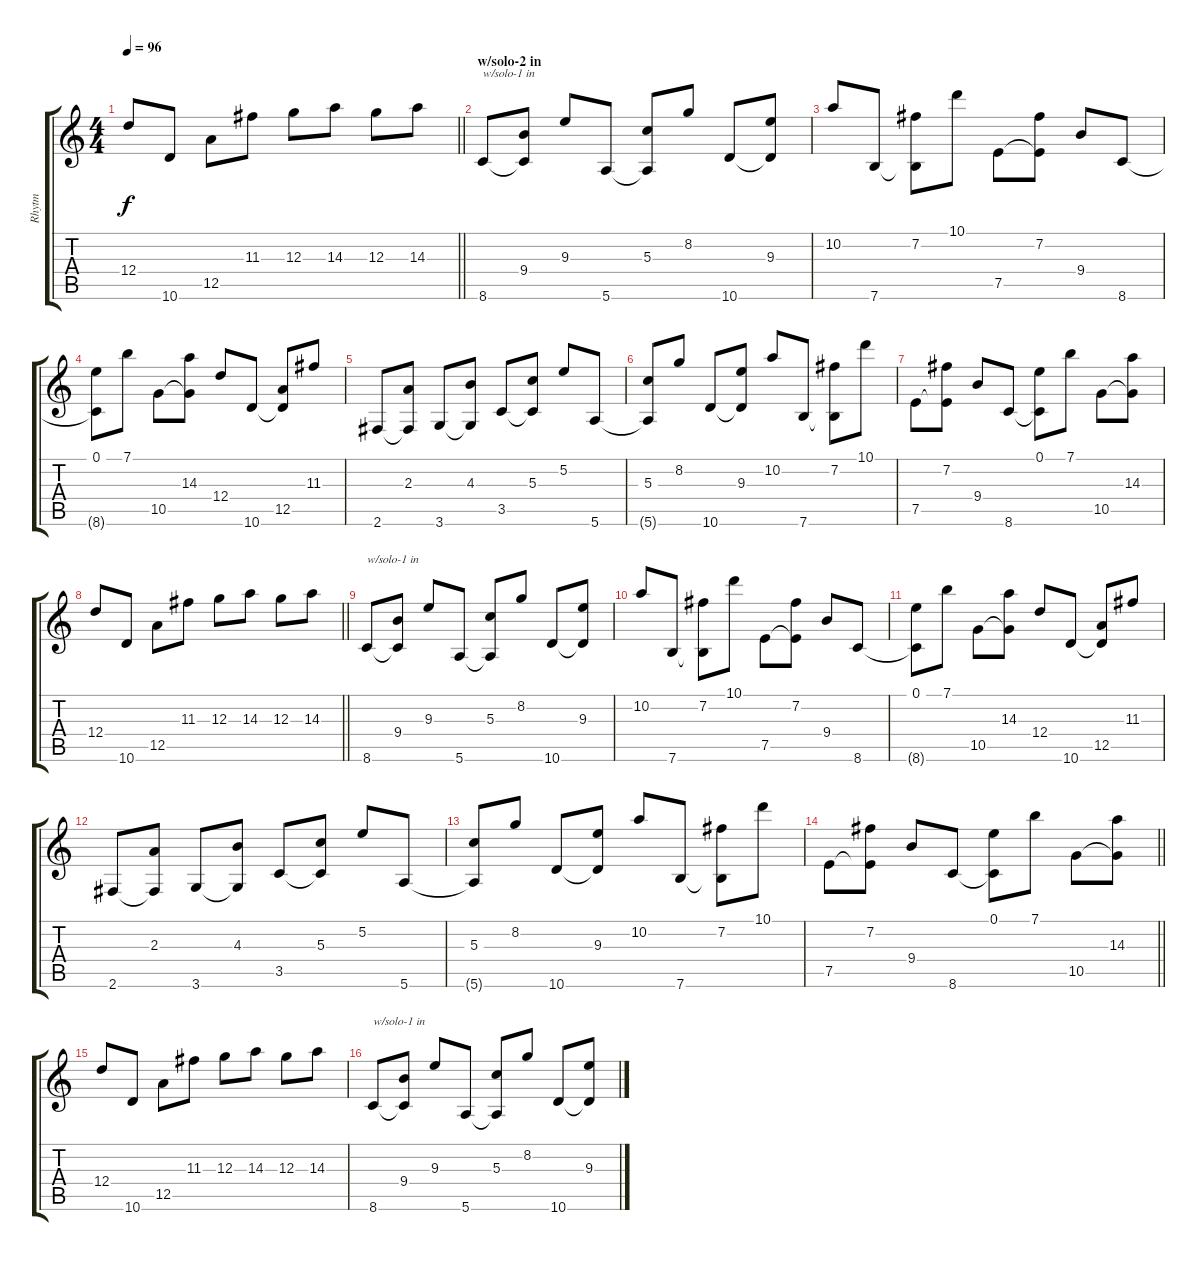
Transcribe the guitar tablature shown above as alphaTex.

\track ("Rhytm" "Rhytm") {instrument distortionguitar}
\staff {score tabs}
\tuning (E4 B3 G3 D3 A2 E2) {hide}
\ts (4 4)
\tempo 96
\clef g2
\barLineRight lightlight
\ks c
12.4.8{dy f} 10.6.8 12.5.8 11.3.8 12.3.8 14.3.8 12.3.8 14.3.8 |
\section ("" "w/solo-2 in")
8.6.8{txt "w/solo-1 in" volume 8 balance 16 instrument distortionguitar} (9.4 8.6{t}).8 9.3.8 5.6.8 (5.3 5.6{t}).8 8.2.8 10.6.8 (9.3 10.6{t}).8 |
10.2.8 7.6.8 (7.2 7.6{t}).8 10.1.8 7.5.8 (7.2 7.5{t}).8 9.4.8 8.6.8 |
(0.1 8.6{t}).8 7.1.8 10.5.8 (14.3 10.5{t}).8 12.4.8 10.6.8 (12.5 10.6{t}).8 11.3.8 |
2.6.8 (2.3 2.6{t}).8 3.6.8 (4.3 3.6{t}).8 3.5.8 (5.3 3.5{t}).8 5.2.8 5.6.8 |
(5.3 5.6{t}).8 8.2.8 10.6.8 (9.3 10.6{t}).8 10.2.8 7.6.8 (7.2 7.6{t}).8 10.1.8 |
7.5.8 (7.2 7.5{t}).8 9.4.8 8.6.8 (0.1 8.6{t}).8 7.1.8 10.5.8 (14.3 10.5{t}).8 |
\barLineRight lightlight
12.4.8 10.6.8 12.5.8 11.3.8 12.3.8 14.3.8 12.3.8 14.3.8 |
8.6.8{txt "w/solo-1 in" volume 8 balance 16 instrument distortionguitar} (9.4 8.6{t}).8 9.3.8 5.6.8 (5.3 5.6{t}).8 8.2.8 10.6.8 (9.3 10.6{t}).8 |
10.2.8 7.6.8 (7.2 7.6{t}).8 10.1.8 7.5.8 (7.2 7.5{t}).8 9.4.8 8.6.8 |
(0.1 8.6{t}).8 7.1.8 10.5.8 (14.3 10.5{t}).8 12.4.8 10.6.8 (12.5 10.6{t}).8 11.3.8 |
2.6.8 (2.3 2.6{t}).8 3.6.8 (4.3 3.6{t}).8 3.5.8 (5.3 3.5{t}).8 5.2.8 5.6.8 |
(5.3 5.6{t}).8 8.2.8 10.6.8 (9.3 10.6{t}).8 10.2.8 7.6.8 (7.2 7.6{t}).8 10.1.8 |
\barLineRight lightlight
7.5.8 (7.2 7.5{t}).8 9.4.8 8.6.8 (0.1 8.6{t}).8 7.1.8 10.5.8 (14.3 10.5{t}).8 |
12.4.8 10.6.8 12.5.8 11.3.8 12.3.8 14.3.8 12.3.8 14.3.8 |
8.6.8{txt "w/solo-1 in" volume 8 balance 16 instrument distortionguitar} (9.4 8.6{t}).8 9.3.8 5.6.8 (5.3 5.6{t}).8 8.2.8 10.6.8 (9.3 10.6{t}).8
